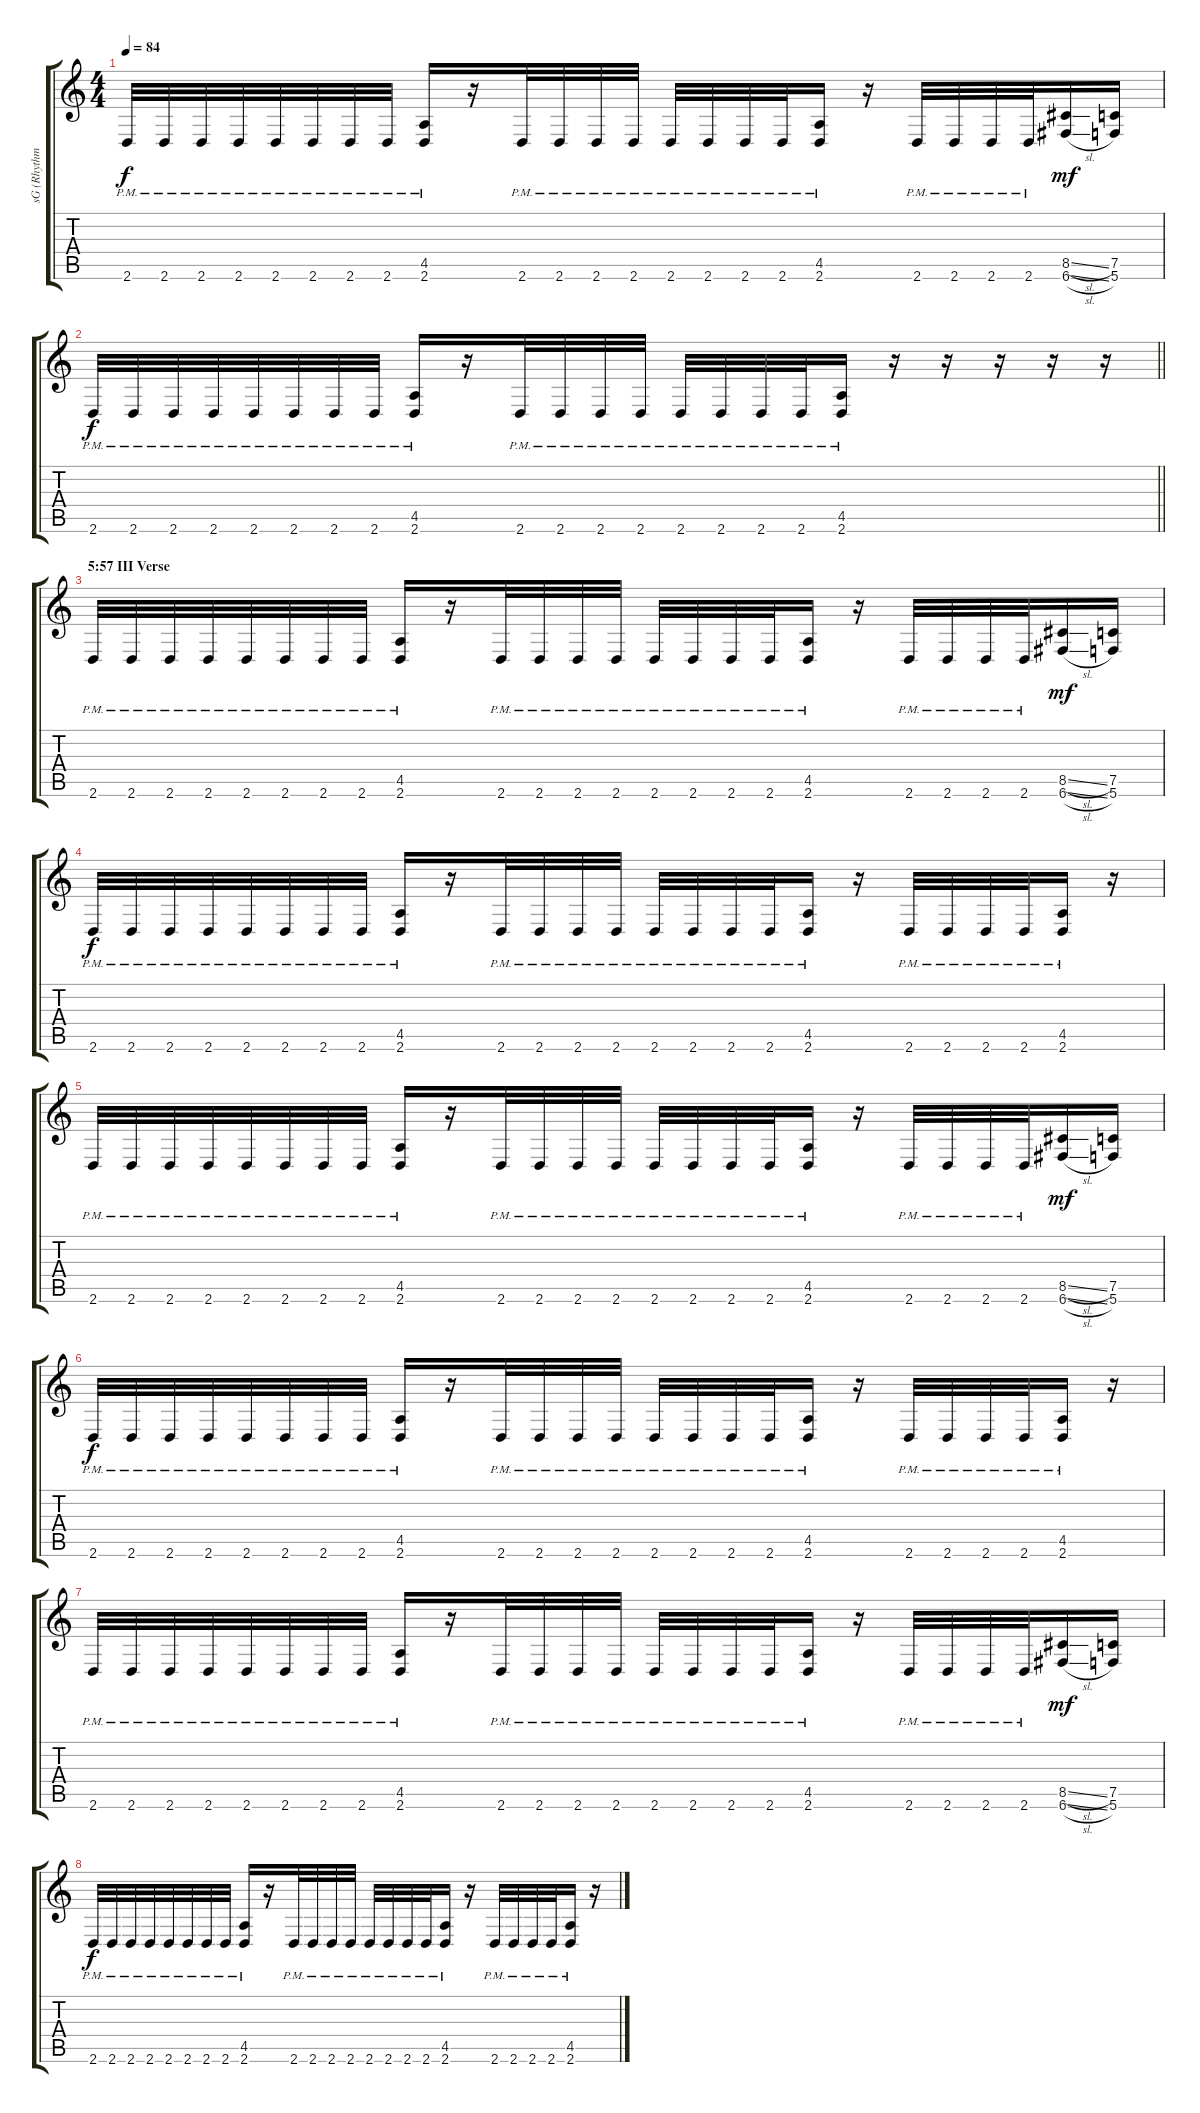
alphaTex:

\track ("sG (Rhythm Guitar)" "sG (Rhythm") {instrument distortionguitar}
\staff {score tabs}
\tuning (C4 G3 Eb3 Bb2 F2 C2) {hide}
\ts (4 4)
\tempo 84
\clef g2
\ks c
2.6{pm}.32{dy f} 2.6{pm}.32 2.6{pm}.32 2.6{pm}.32 2.6{pm}.32 2.6{pm}.32 2.6{pm}.32 2.6{pm}.32 (4.5{pm} 2.6{pm}).16 r.16 2.6{pm}.32 2.6{pm}.32 2.6{pm}.32 2.6{pm}.32 2.6{pm}.32 2.6{pm}.32 2.6{pm}.32 2.6{pm}.32 (4.5{pm} 2.6{pm}).16 r.16 2.6{pm}.32 2.6{pm}.32 2.6{pm}.32 2.6{pm}.32 (8.5{sl} 6.6{sl}).16{dy mf} (7.5 5.6).16 |
\barLineRight lightlight
2.6{pm}.32{dy f} 2.6{pm}.32 2.6{pm}.32 2.6{pm}.32 2.6{pm}.32 2.6{pm}.32 2.6{pm}.32 2.6{pm}.32 (4.5{pm} 2.6{pm}).16 r.16 2.6{pm}.32 2.6{pm}.32 2.6{pm}.32 2.6{pm}.32 2.6{pm}.32 2.6{pm}.32 2.6{pm}.32 2.6{pm}.32 (4.5{pm} 2.6{pm}).16 r.16 r.16 r.16 r.16 r.16 |
\section ("" "5:57 III Verse")
2.6{pm}.32 2.6{pm}.32 2.6{pm}.32 2.6{pm}.32 2.6{pm}.32 2.6{pm}.32 2.6{pm}.32 2.6{pm}.32 (4.5{pm} 2.6{pm}).16 r.16 2.6{pm}.32 2.6{pm}.32 2.6{pm}.32 2.6{pm}.32 2.6{pm}.32 2.6{pm}.32 2.6{pm}.32 2.6{pm}.32 (4.5{pm} 2.6{pm}).16 r.16 2.6{pm}.32 2.6{pm}.32 2.6{pm}.32 2.6{pm}.32 (8.5{sl} 6.6{sl}).16{dy mf} (7.5 5.6).16 |
2.6{pm}.32{dy f} 2.6{pm}.32 2.6{pm}.32 2.6{pm}.32 2.6{pm}.32 2.6{pm}.32 2.6{pm}.32 2.6{pm}.32 (4.5{pm} 2.6{pm}).16 r.16 2.6{pm}.32 2.6{pm}.32 2.6{pm}.32 2.6{pm}.32 2.6{pm}.32 2.6{pm}.32 2.6{pm}.32 2.6{pm}.32 (4.5{pm} 2.6{pm}).16 r.16 2.6{pm}.32 2.6{pm}.32 2.6{pm}.32 2.6{pm}.32 (4.5{pm} 2.6{pm}).16 r.16 |
2.6{pm}.32 2.6{pm}.32 2.6{pm}.32 2.6{pm}.32 2.6{pm}.32 2.6{pm}.32 2.6{pm}.32 2.6{pm}.32 (4.5{pm} 2.6{pm}).16 r.16 2.6{pm}.32 2.6{pm}.32 2.6{pm}.32 2.6{pm}.32 2.6{pm}.32 2.6{pm}.32 2.6{pm}.32 2.6{pm}.32 (4.5{pm} 2.6{pm}).16 r.16 2.6{pm}.32 2.6{pm}.32 2.6{pm}.32 2.6{pm}.32 (8.5{sl} 6.6{sl}).16{dy mf} (7.5 5.6).16 |
2.6{pm}.32{dy f} 2.6{pm}.32 2.6{pm}.32 2.6{pm}.32 2.6{pm}.32 2.6{pm}.32 2.6{pm}.32 2.6{pm}.32 (4.5{pm} 2.6{pm}).16 r.16 2.6{pm}.32 2.6{pm}.32 2.6{pm}.32 2.6{pm}.32 2.6{pm}.32 2.6{pm}.32 2.6{pm}.32 2.6{pm}.32 (4.5{pm} 2.6{pm}).16 r.16 2.6{pm}.32 2.6{pm}.32 2.6{pm}.32 2.6{pm}.32 (4.5{pm} 2.6{pm}).16 r.16 |
2.6{pm}.32 2.6{pm}.32 2.6{pm}.32 2.6{pm}.32 2.6{pm}.32 2.6{pm}.32 2.6{pm}.32 2.6{pm}.32 (4.5{pm} 2.6{pm}).16 r.16 2.6{pm}.32 2.6{pm}.32 2.6{pm}.32 2.6{pm}.32 2.6{pm}.32 2.6{pm}.32 2.6{pm}.32 2.6{pm}.32 (4.5{pm} 2.6{pm}).16 r.16 2.6{pm}.32 2.6{pm}.32 2.6{pm}.32 2.6{pm}.32 (8.5{sl} 6.6{sl}).16{dy mf} (7.5 5.6).16 |
2.6{pm}.32{dy f} 2.6{pm}.32 2.6{pm}.32 2.6{pm}.32 2.6{pm}.32 2.6{pm}.32 2.6{pm}.32 2.6{pm}.32 (4.5{pm} 2.6{pm}).16 r.16 2.6{pm}.32 2.6{pm}.32 2.6{pm}.32 2.6{pm}.32 2.6{pm}.32 2.6{pm}.32 2.6{pm}.32 2.6{pm}.32 (4.5{pm} 2.6{pm}).16 r.16 2.6{pm}.32 2.6{pm}.32 2.6{pm}.32 2.6{pm}.32 (4.5{pm} 2.6{pm}).16 r.16
